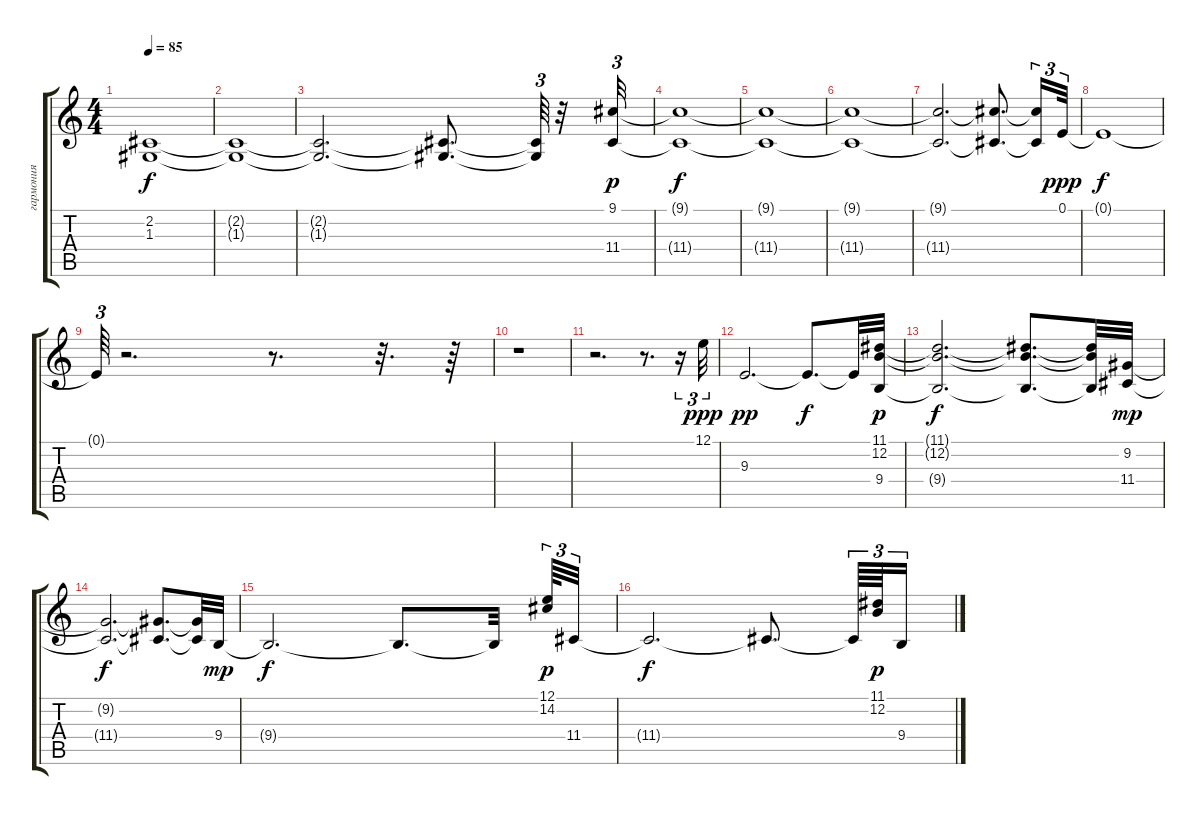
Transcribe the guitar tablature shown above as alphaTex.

\track ("гармония" "гармония") {instrument pad2warm}
\staff {score tabs}
\tuning (E4 B3 G3 D3 A2 E2) {hide}
\ts (4 4)
\tempo 85
\clef g2
\ks c
(2.2{t} 1.3{t}).1{dy f} |
(2.2{t} 1.3{t}).1 |
(2.2{t} 1.3{t}).2{d} (2.2{t} 1.3{t}).8{d} (2.2{t} 1.3{t}).64{tu (3 2)} r.32 (9.1 11.4).32{tu (3 2) dy p} |
(9.1{t} 11.4{t}).1{dy f} |
(9.1{t} 11.4{t}).1 |
(9.1{t} 11.4{t}).1 |
(9.1{t} 11.4{t}).2{d} (9.1{t} 11.4{t}).8{d} (9.1{t} 11.4{t}).16{tu (3 2)} 0.1.32{tu (3 2) dy ppp} |
0.1{t}.1{dy f} |
0.1{t}.64{tu (3 2)} r.2{d} r.8{d} r.32{d} r.64 |
r.1 |
r.2{d} r.8{d} r.16{tu (3 2)} 12.1.32{tu (3 2) dy ppp} |
9.3.2{d dy pp} 9.3{t}.8{d dy f} 9.3{t}.32 (11.1 12.2 9.4).32{dy p} |
(11.1{t} 12.2{t} 9.4{t}).2{d dy f} (11.1{t} 12.2{t} 9.4{t}).8{d} (11.1{t} 12.2{t} 9.4{t}).32 (9.2 11.4).32{dy mp} |
(9.2{t} 11.4{t}).2{d dy f} (9.2{t} 11.4{t}).8{d} (9.2{t} 11.4{t}).32 9.4.32{dy mp} |
9.4{t}.2{d dy f} 9.4{t}.8{d} 9.4{t}.32{beam splitsecondary} (12.1 14.2).64{tu (3 2) dy p} 11.4.32{tu (3 2)} |
11.4{t}.2{d dy f} 11.4{t}.8{d} 11.4{t}.64{tu (3 2)} (11.1 12.2).64{tu (3 2) dy p} 9.4.16{tu (3 2)}
